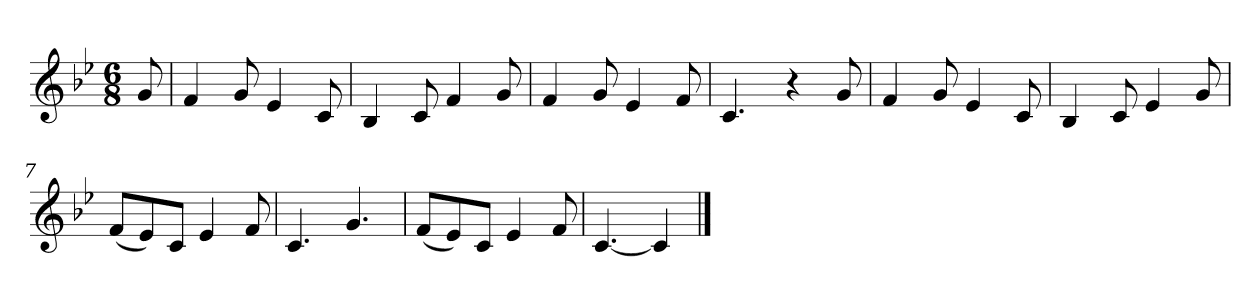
**kern
*part1
*staff1
*clefG2
*k[b-e-]
*M6/8
*MM80
=
8g
=1
4f
8g
4e-
8c
=2
4B-
8c
4f
8g
=3
4f
8g
4e-
8f
=4
4.c
4r
8g
=5
4f
8g
4e-
8c
=6
4B-
8c
4e-
8g
=7
(8f/L
8e-/)
8c/J
4e-
8f
=8
4.c
4.g
=9
(8f/L
8e-/)
8c/J
4e-
8f
=10
[4.c
4c]
==
*-
